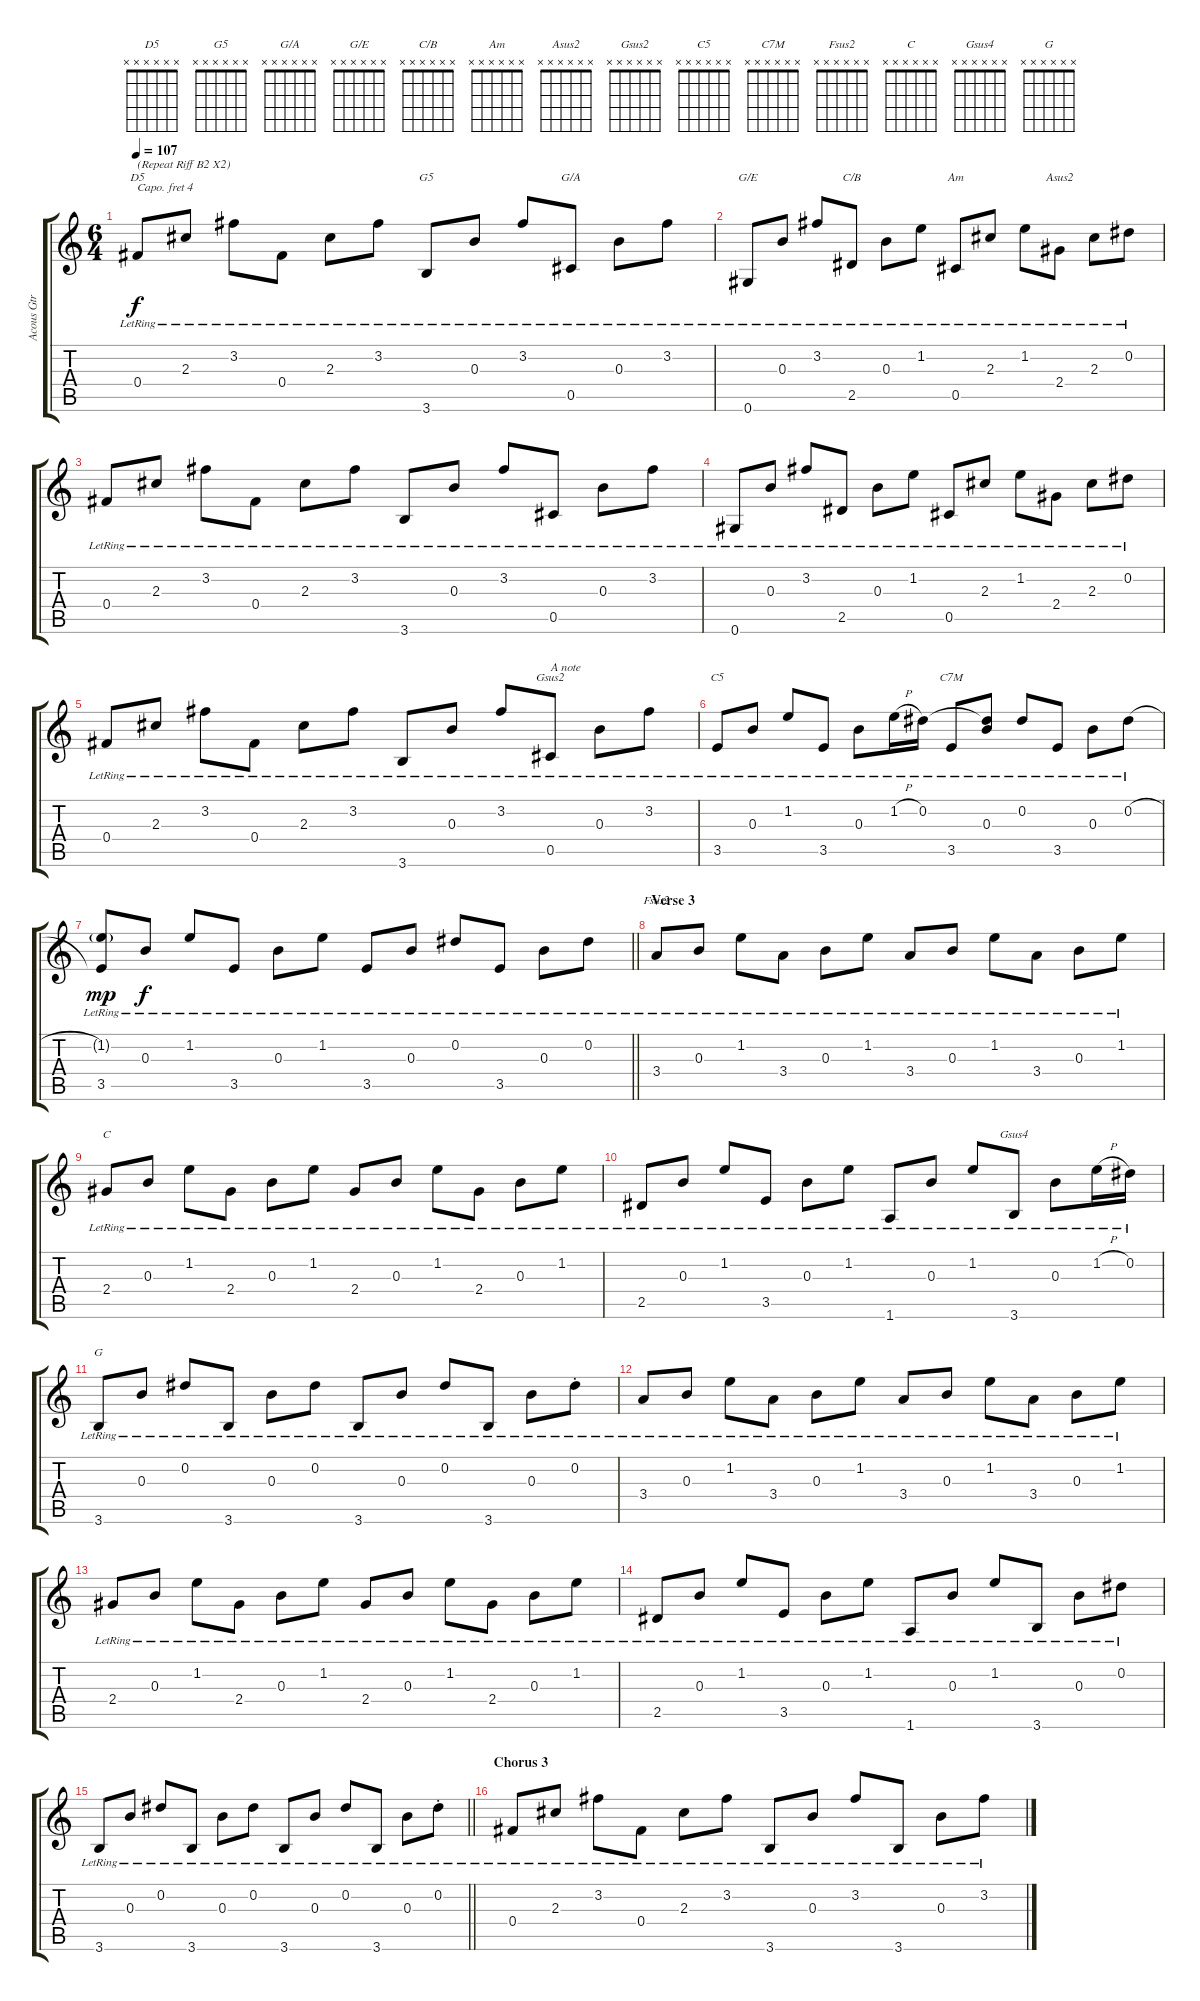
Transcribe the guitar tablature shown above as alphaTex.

\track ("Acous Gtr" "Acous Gtr") {instrument acousticguitarsteel}
\staff {score tabs}
\capo 4
\tuning (E4 B3 G3 D3 A2 E2) {hide}
\chord ("D5" x x x x x x)
\chord ("G5" x x x x x x)
\chord ("G/A" x x x x x x)
\chord ("G/E" x x x x x x)
\chord ("C/B" x x x x x x)
\chord ("Am" x x x x x x)
\chord ("Asus2" x x x x x x)
\chord ("Gsus2" x x x x x x)
\chord ("C5" x x x x x x)
\chord ("C7M" x x x x x x)
\chord ("Fsus2" x x x x x x)
\chord ("C" x x x x x x)
\chord ("Gsus4" x x x x x x)
\chord ("G" x x x x x x)
\ts (6 4)
\tempo 107
\clef g2
\ks c
0.4{lr}.8{ch "D5" txt "(Repeat Riff B2 X2)" dy f} 2.3{lr}.8 3.2{lr}.8 0.4{lr}.8 2.3{lr}.8 3.2{lr}.8 3.6{lr}.8{ch "G5"} 0.3{lr}.8 3.2{lr}.8 0.5{lr}.8{ch "G/A"} 0.3{lr}.8 3.2{lr}.8 |
0.6{lr}.8{ch "G/E"} 0.3{lr}.8 3.2{lr}.8 2.5{lr}.8{ch "C/B"} 0.3{lr}.8 1.2{lr}.8 0.5{lr}.8{ch "Am"} 2.3{lr}.8 1.2{lr}.8 2.4{lr}.8{ch "Asus2"} 2.3{lr}.8 0.2{lr}.8 |
0.4{lr}.8 2.3{lr}.8 3.2{lr}.8 0.4{lr}.8 2.3{lr}.8 3.2{lr}.8 3.6{lr}.8 0.3{lr}.8 3.2{lr}.8 0.5{lr}.8 0.3{lr}.8 3.2{lr}.8 |
0.6{lr}.8 0.3{lr}.8 3.2{lr}.8 2.5{lr}.8 0.3{lr}.8 1.2{lr}.8 0.5{lr}.8 2.3{lr}.8 1.2{lr}.8 2.4{lr}.8 2.3{lr}.8 0.2{lr}.8 |
0.4{lr}.8 2.3{lr}.8 3.2{lr}.8 0.4{lr}.8 2.3{lr}.8 3.2{lr}.8 3.6{lr}.8 0.3{lr}.8 3.2{lr}.8 0.5{lr}.8{ch "Gsus2" txt "A note"} 0.3{lr}.8 3.2{lr}.8 |
3.5{lr}.8{ch "C5"} 0.3{lr}.8 1.2{lr}.8 3.5{lr}.8 0.3{lr}.8 1.2{h lr}.16 0.2{lr}.16 3.5{lr}.8{ch "C7M"} (0.2{t} 0.3{lr}).8 0.2{lr}.8 3.5{lr}.8 0.3{lr}.8 0.2{h lr}.8 |
\barLineRight lightlight
(1.2{g lr} 3.5{lr}).8{dy mp} 0.3{lr}.8{dy f} 1.2{lr}.8 3.5{lr}.8 0.3{lr}.8 1.2{lr}.8 3.5{lr}.8 0.3{lr}.8 0.2{lr}.8 3.5{lr}.8 0.3{lr}.8 0.2{lr}.8 |
\section ("" "Verse 3")
3.4{lr}.8{ch "Fsus2"} 0.3{lr}.8 1.2{lr}.8 3.4{lr}.8 0.3{lr}.8 1.2{lr}.8 3.4{lr}.8 0.3{lr}.8 1.2{lr}.8 3.4{lr}.8 0.3{lr}.8 1.2{lr}.8 |
2.4{lr}.8{ch "C"} 0.3{lr}.8 1.2{lr}.8 2.4{lr}.8 0.3{lr}.8 1.2{lr}.8 2.4{lr}.8 0.3{lr}.8 1.2{lr}.8 2.4{lr}.8 0.3{lr}.8 1.2{lr}.8 |
2.5{lr}.8 0.3{lr}.8 1.2{lr}.8 3.5{lr}.8 0.3{lr}.8 1.2{lr}.8 1.6{lr}.8 0.3{lr}.8 1.2{lr}.8 3.6{lr}.8{ch "Gsus4"} 0.3{lr}.8 1.2{h lr}.16 0.2{lr}.16 |
3.6{lr}.8{ch "G"} 0.3{lr}.8 0.2{lr}.8 3.6{lr}.8 0.3{lr}.8 0.2{lr}.8 3.6{lr}.8 0.3{lr}.8 0.2{lr}.8 3.6{lr}.8 0.3{lr}.8 0.2{st lr}.8 |
3.4{lr}.8 0.3{lr}.8 1.2{lr}.8 3.4{lr}.8 0.3{lr}.8 1.2{lr}.8 3.4{lr}.8 0.3{lr}.8 1.2{lr}.8 3.4{lr}.8 0.3{lr}.8 1.2{lr}.8 |
2.4{lr}.8 0.3{lr}.8 1.2{lr}.8 2.4{lr}.8 0.3{lr}.8 1.2{lr}.8 2.4{lr}.8 0.3{lr}.8 1.2{lr}.8 2.4{lr}.8 0.3{lr}.8 1.2{lr}.8 |
2.5{lr}.8 0.3{lr}.8 1.2{lr}.8 3.5{lr}.8 0.3{lr}.8 1.2{lr}.8 1.6{lr}.8 0.3{lr}.8 1.2{lr}.8 3.6{lr}.8 0.3{lr}.8 0.2{lr}.8 |
\barLineRight lightlight
3.6{lr}.8 0.3{lr}.8 0.2{lr}.8 3.6{lr}.8 0.3{lr}.8 0.2{lr}.8 3.6{lr}.8 0.3{lr}.8 0.2{lr}.8 3.6{lr}.8 0.3{lr}.8 0.2{st lr}.8 |
\section ("" "Chorus 3")
0.4{lr}.8 2.3{lr}.8 3.2{lr}.8 0.4{lr}.8 2.3{lr}.8 3.2{lr}.8 3.6{lr}.8 0.3{lr}.8 3.2{lr}.8 3.6{lr}.8 0.3{lr}.8 3.2{lr}.8
